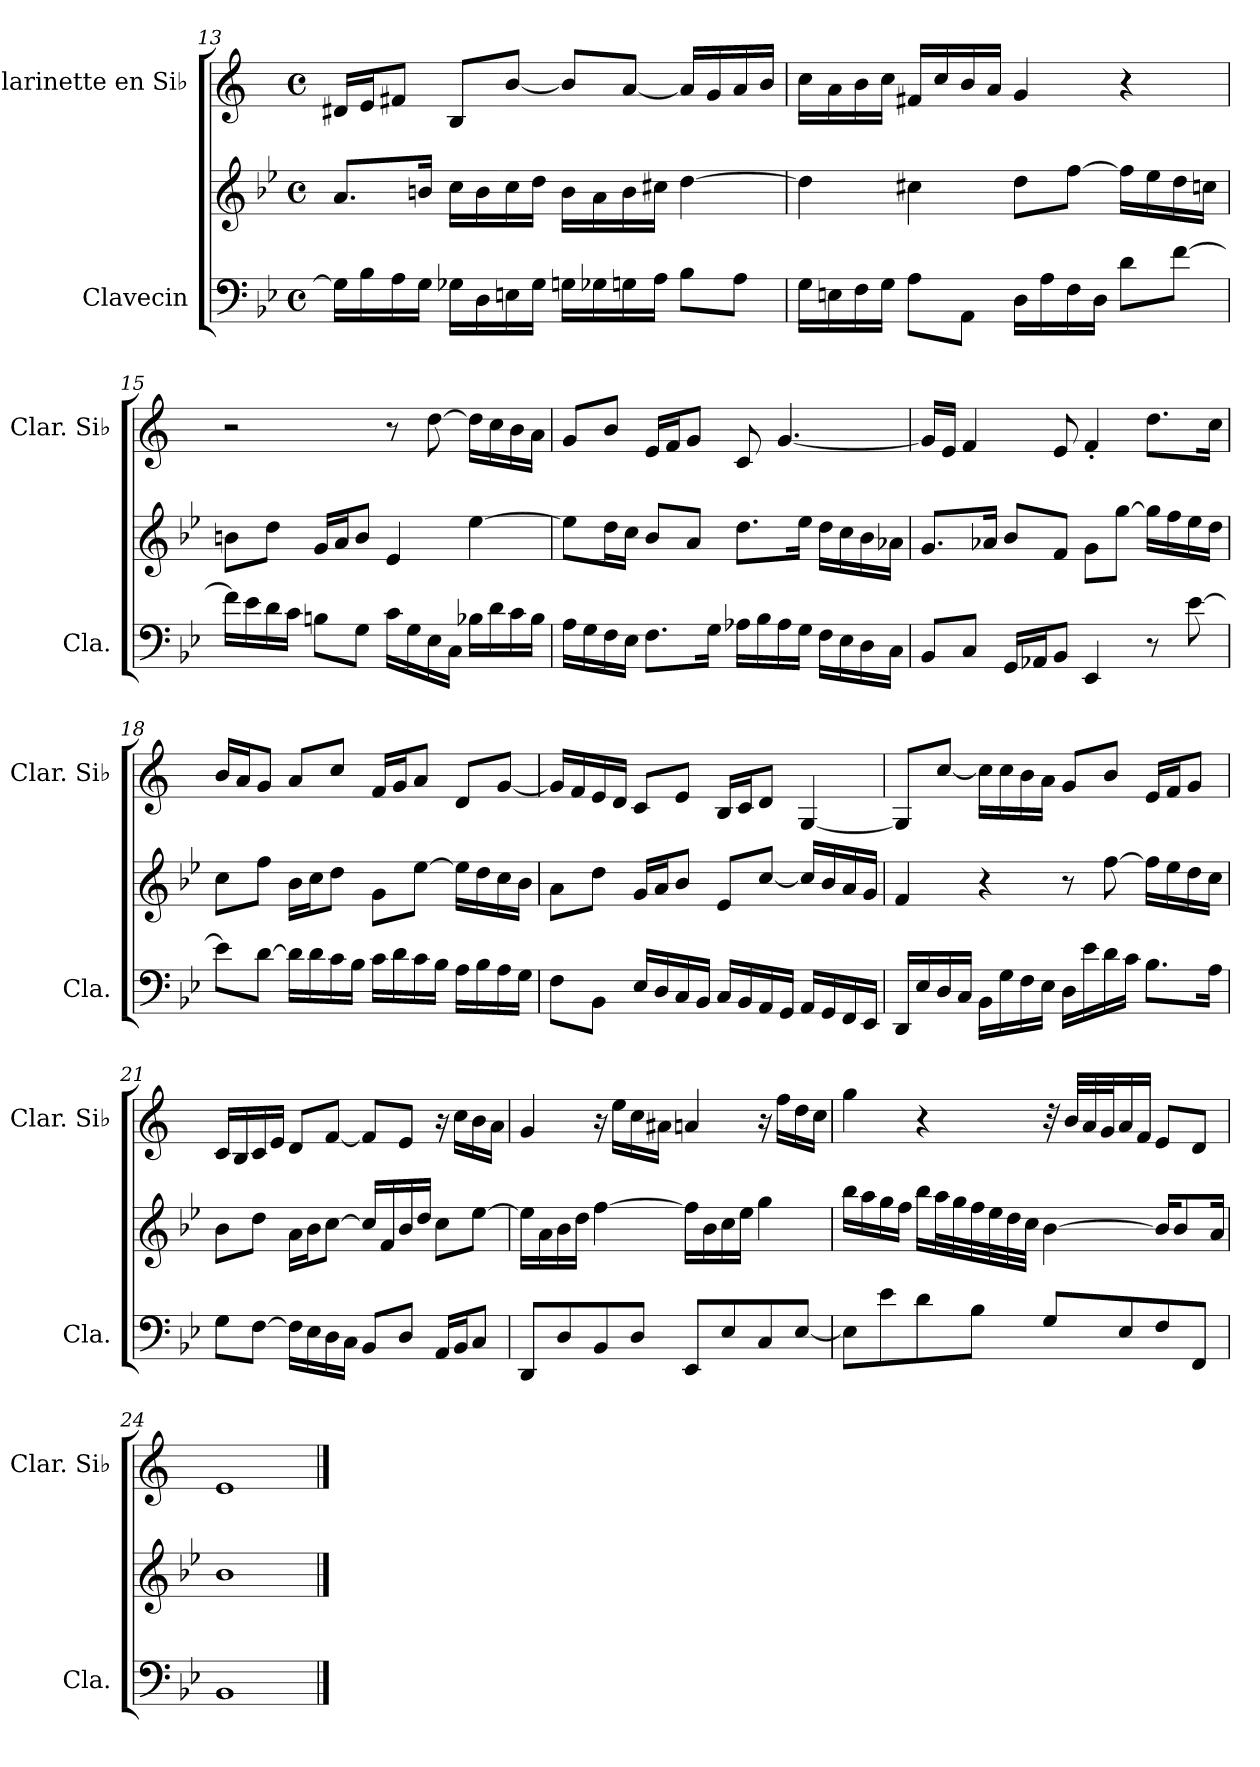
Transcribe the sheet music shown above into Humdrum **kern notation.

**kern	**kern	**kern
*part2	*part2	*part1
*staff3	*staff2	*staff1
*I"Clavecin	*	*I"Clarinette en Si♭
*I'Cla.	*	*I'Clar. Si♭
!!LO:LB:g=z
*clefF4	*clefG2	*clefG2
*	*	*ITrd1c2
*k[b-e-]	*k[b-e-]	*k[b-e-]
*M4/4	*M4/4	*M4/4
*met(c)	*met(c)	*met(c)
=13	=13	=13
16G\LL]	8.a/L	16c#X/LL
16B-\	.	16d/J
16A\	.	8en/J
16G\JJ	16bn/Jk	.
16G-X\LL	16cc\LL	8A/L
16D\	16b\	.
16En\	16cc\	[8a/J
16G-\JJ	16dd\JJ	.
16Gn\LL	16b\LL	8a/L]
16G-X\	16a\	.
16Gn\	16b\	[8g/J
16A\JJ	16cc#X\JJ	.
8B-\L	[4dd\	16g/LL]
.	.	16f/
8A\J	.	16g/
.	.	16a/JJ
=14	=14	=14
16G\LL	4dd\]	16b-\LL
16En\	.	16g\
16F\	.	16a\
16G\JJ	.	16b-\JJ
8A\L	4cc#X\	16en/LL
.	.	16b-/
8AA\J	.	16a/
.	.	16g/JJ
16D\LL	8dd\L	4f/
16A\	.	.
16F\	[8ff\J	.
16D\JJ	.	.
8d\L	16ff\LL]	4r
.	16ee-\	.
[8f\J	16dd\	.
.	16ccn\JJ	.
!!LO:LB:g=z
=15	=15	=15
16f\LL]	8bn\L	2r
16e-\	.	.
16d\	8dd\J	.
16c\JJ	.	.
8Bn\L	16g/LL	.
.	16a/J	.
8G\J	8b/J	.
16c\LL	4e-/	8r
16G\	.	.
16E-\	.	[8cc\
16C\JJ	.	.
16B-X\LL	[4ee-\	16cc\LL]
16d\	.	16b-\
16c\	.	16a\
16B-\JJ	.	16g\JJ
=16	=16	=16
16A\LL	8ee-\L]	8f/L
16G\	.	.
16F\	16dd\L	8a/J
16E-\JJ	16cc\JJ	.
8.F\L	8b-/L	16d/LL
.	.	16e-/J
.	8a/J	8f/J
16G\Jk	.	.
16A-X\LL	8.dd\L	8B-/
16B-\	.	.
16A-\	.	[4.f/
16G\JJ	16ee-\Jk	.
16F\LL	16dd\LL	.
16E-\	16cc\	.
16D\	16b-\	.
16C\JJ	16a-X\JJ	.
!!LO:PB:g=z
=17	=17	=17
8BB-/L	8.g/L	16f/LL]
.	.	16d/JJ
8C/J	.	4e-/
.	16a-X/Jk	.
16GG/LL	8b-/L	.
16AA-X/J	.	.
8BB-/J	8f/J	8d/
4EE-/	8g\L	4e-'/
.	[8gg\J	.
8r	16gg\LL]	8.cc\L
.	16ff\	.
[8e-\	16ee-\	.
.	16dd\JJ	16b-\Jk
=18	=18	=18
8e-\L]	8cc\L	16a/LL
.	.	16g/J
[8d\J	8ff\J	8f/J
16d\LL]	16b-\LL	8g/L
16d\	16cc\J	.
16c\	8dd\J	8b-/J
16B-\JJ	.	.
16c\LL	8g\L	16e-/LL
16d\	.	16f/J
16c\	[8ee-\J	8g/J
16B-\JJ	.	.
16A\LL	16ee-\LL]	8c/L
16B-\	16dd\	.
16A\	16cc\	[8f/J
16G\JJ	16b-\JJ	.
!!LO:LB:g=z
=19	=19	=19
8F\L	8a\L	16f/LL]
.	.	16e-/
8BB-\J	8dd\J	16d/
.	.	16c/JJ
16E-/LL	16g/LL	8B-/L
16D/	16a/J	.
16C/	8b-/J	8d/J
16BB-/JJ	.	.
16C/LL	8e-/L	16A/LL
16BB-/	.	16B-/J
16AA/	[8cc/J	8c/J
16GG/JJ	.	.
16AA/LL	16cc/LL]	[4F/
16GG/	16b-/	.
16FF/	16a/	.
16EE-/JJ	16g/JJ	.
=20	=20	=20
16DD/LL	4f/	8F/L]
16E-/	.	.
16D/	.	[8b-/J
16C/JJ	.	.
16BB-\LL	4r	16b-\LL]
16G\	.	16b-\
16F\	.	16a\
16E-\JJ	.	16g\JJ
16D\LL	8r	8f/L
16e-\	.	.
16d\	[8ff\	8a/J
16c\JJ	.	.
8.B-\L	16ff\LL]	16d/LL
.	16ee-\	16e-/J
.	16dd\	8f/J
16A\Jk	16cc\JJ	.
!!LO:LB:g=z
=21	=21	=21
8G\L	8b-\L	16B-/LL
.	.	16A/
[8F\J	8dd\J	16B-/
.	.	16d/JJ
16F\LL]	16a\LL	8c/L
16E-\	16b-\J	.
16D\	[8cc\J	[8e-/J
16C\JJ	.	.
8BB-/L	16cc/LL]	8e-/L]
.	16f/	.
8D/J	16b-/	8d/J
.	16dd/JJ	.
16AA/LL	8cc\L	16r
16BB-/J	.	16b-\LL
8C/J	[8ee-\J	16a\
.	.	16g\JJ
=22	=22	=22
8DD/L	16ee-\LL]	4f/
.	16a\	.
8D/	16b-\	.
.	16dd\JJ	.
8BB-/	[4ff\	16r
.	.	16dd\LL
8D/J	.	16b-\
.	.	16g#X\JJ
8EE-/L	16ff\LL]	4gn/
.	16b-\	.
8E-/	16cc\	.
.	16ee-\JJ	.
8C/	4gg\	16r
.	.	16ee-\LL
[8E-/J	.	16cc\
.	.	16b-\JJ
!!LO:LB:g=z
=23	=23	=23
8E-\L]	16bb-\LL	4ff\
.	16aa\	.
8e-\	16gg\	.
.	16ff\JJ	.
8d\	16bb-\LL	4r
.	32aa\L	.
.	32gg\	.
8B-\J	32ff\	.
.	32ee-\	.
.	32dd\	.
.	32cc\JJJ	.
8G/L	[4b-\	32r
.	.	32a/LLL
.	.	32g/
.	.	32f/J
8E-/	.	16g/
.	.	16e-/JJ
8F/	16b-/KL]	8d/L
.	8b-/	.
8FF/J	.	8c/J
.	16a/Jk	.
=24	=24	=24
1BB-	1b-	1d
==	==	==
*-	*-	*-
